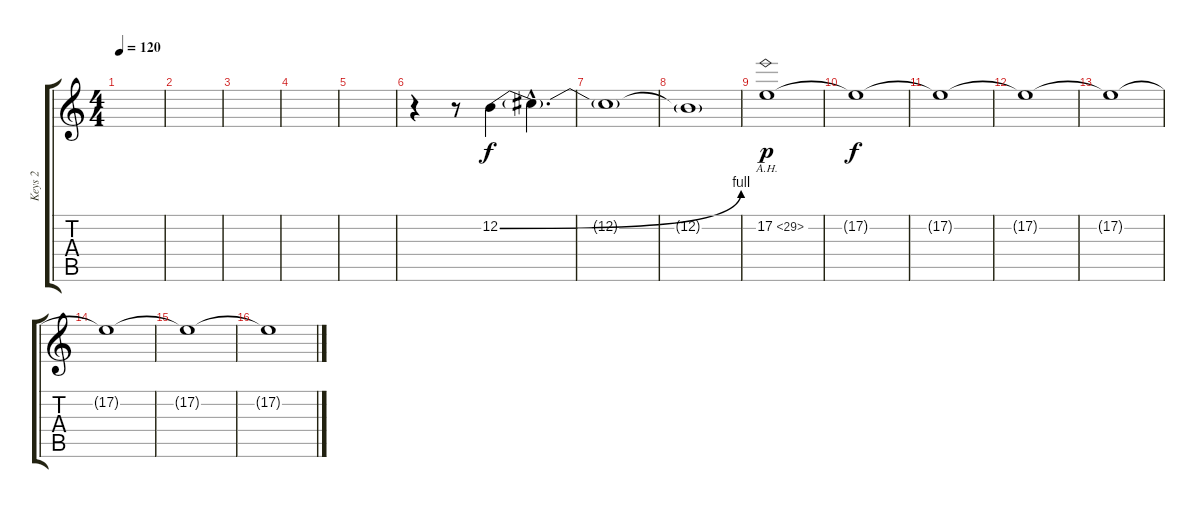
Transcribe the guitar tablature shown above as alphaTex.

\track ("Keys 2" "Keys 2") {instrument lead3calliope}
\staff {score tabs}
\tuning (E4 B3 G3 D3 A2 E2) {hide}
\ts (4 4)
\tempo 120
\clef g2
\ks c
|
|
|
|
|
r.4 r.8 12.2{be (bend 0 0 60 4)}.4 12.2{hac t}.4{d} |
12.2{t}.1 |
12.2{t}.1 |
17.2{ah 12}.1{dy p volume 0} |
17.2{t}.1{dy f} |
17.2{t}.1 |
17.2{t}.1 |
17.2{t}.1{volume 8} |
17.2{t}.1 |
17.2{t}.1{volume 0} |
17.2{t}.1
